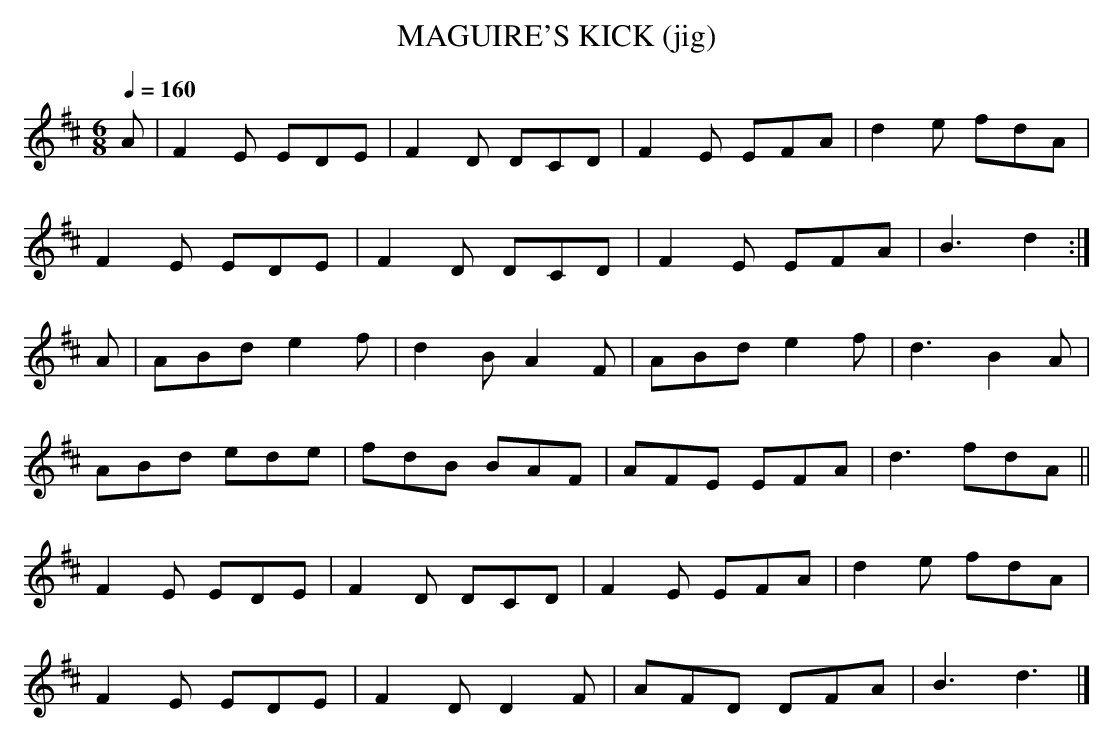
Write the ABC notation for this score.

X:1
T:MAGUIRE'S KICK (jig)
Q:1/4=160
M:6/8
L:1/8
K:D
A|F2E EDE|F2D DCD|F2E EFA|d2e fdA|
F2E EDE|F2D DCD|F2E EFA|B3 d2:|
A|ABd e2f|d2B A2F|ABd e2f|d3 B2A|
ABd ede|fdB BAF|AFE EFA|d3 fdA||
F2E EDE|F2D DCD|F2E EFA|d2e fdA|
F2E EDE|F2D D2F|AFD DFA|B3 d3|]
